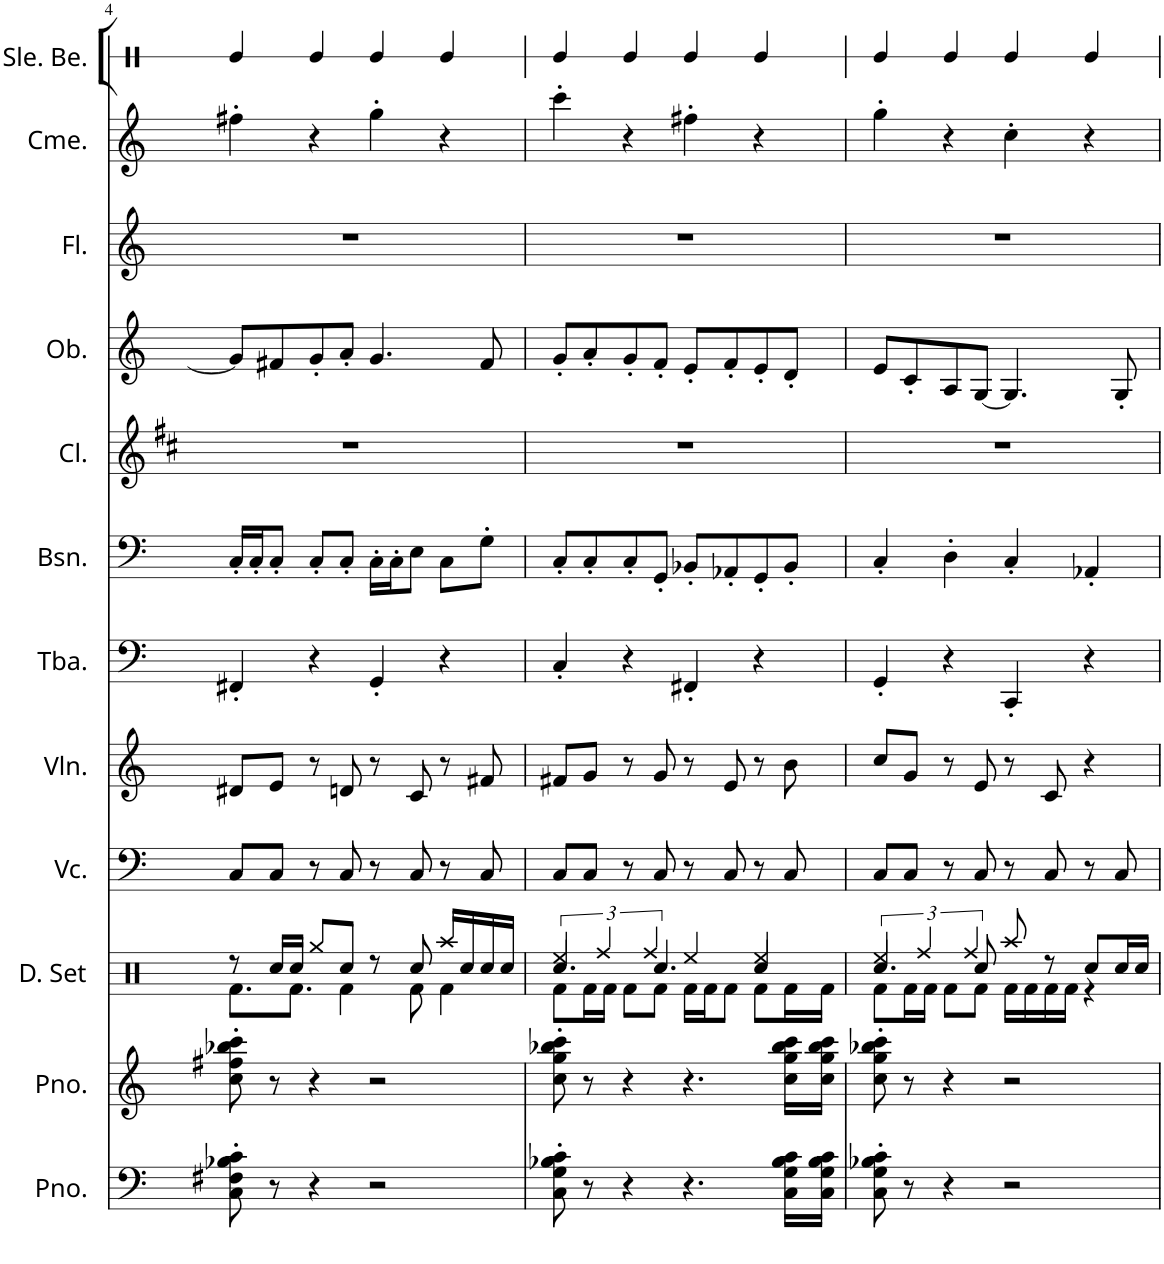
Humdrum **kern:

**kern	**kern	**kern	**kern	**kern	**kern	**kern	**kern	**kern	**kern	**kern	**kern
*part12	*part11	*part10	*part9	*part8	*part7	*part6	*part5	*part4	*part3	*part2	*part1
*staff12	*staff11	*staff10	*staff9	*staff8	*staff7	*staff6	*staff5	*staff4	*staff3	*staff2	*staff1
*I"Piano	*I"Piano	*I"Drumset	*I"Violoncello	*I"Violin	*I"Tuba	*I"Bassoon	*I"Clarinet	*I"Oboe	*I"Flute	*I"Chimes	*I"Sleigh Bells
*I'Pno.	*I'Pno.	*I'D. Set	*I'Vc.	*I'Vln.	*I'Tba.	*I'Bsn.	*I'Cl.	*I'Ob.	*I'Fl.	*I'Cme.	*I'Sle. Be.
!!LO:PB:g=z
*clefF4	*clefG2	*clefX	*clefF4	*clefG2	*clefF4	*clefF4	*clefG2	*clefG2	*clefG2	*clefG2	*clefX
*	*	*	*	*	*	*	*ITrd1c2	*	*	*	*
*k[]	*k[]	*k[]	*k[]	*k[]	*k[]	*k[]	*k[f#c#]	*k[]	*k[]	*k[]	*k[]
*M4/4	*M4/4	*M4/4	*M4/4	*M4/4	*M4/4	*M4/4	*M4/4	*M4/4	*M4/4	*M4/4	*M4/4
=4	=4	=4	=4	=4	=4	=4	=4	=4	=4	=4	=4
*	*	*^	*	*	*	*	*	*	*	*	*
8C\' 8F#X\' 8B-X\' 8c\'	8cc\' 8ff#X\' 8bb-X\' 8ccc\'	8r	8.Rf\L	8C/L	8d#X/L	4FF#X'/	16C'/LL	1r	8g/L]	1r	4ff#X'\	4Re/
.	.	.	.	.	.	.	16C'/J	.	.	.	.	.
8r	8r	16Rcc/LL	.	8C/J	8e/J	.	8C'/J	.	8f#X/	.	.	.
.	.	16Rcc/JJ	8.Rf\J	.	.	.	.	.	.	.	.	.
4r	4r	8Rgg/L	.	8r	8r	4r	8C'/L	.	8g'/	.	4r	4Re/
.	.	8Rcc/J	4Rf\	8C/	8dn/	.	8C'/J	.	8a'/J	.	.	.
2r	2r	8r	.	8r	8r	4GG'/	16C'\LL	.	4.g/	.	4gg'\	4Re/
.	.	.	.	.	.	.	16C'\J	.	.	.	.	.
.	.	8Rcc/	8Rf\	8C/	8c/	.	8E\J	.	.	.	.	.
.	.	16Raa/LL	4Rf\	8r	8r	4r	8C\L	.	.	.	4r	4Re/
.	.	16Rcc/	.	.	.	.	.	.	.	.	.	.
.	.	16Rcc/	.	8C/	8f#X/	.	8G'\J	.	8f#/	.	.	.
.	.	16Rcc/JJ	.	.	.	.	.	.	.	.	.	.
=5	=5	=5	=5	=5	=5	=5	=5	=5	=5	=5	=5	=5
*	*	*	*^	*	*	*	*	*	*	*	*	*
8C\' 8G\' 8B-X\' 8c\'	8cc\' 8gg\' 8bb-X\' 8ccc\'	4.Rcc/	8Rf\L	6Ree/	8C/L	8f#X/L	4C'/	8C'/L	1r	8g'/L	1r	4ccc'\	4Re/
8r	8r	.	16Rf\L	.	8C/J	8g/J	.	8C'/	.	8a'/	.	.	.
.	.	.	.	6Rff/	.	.	.	.	.	.	.	.	.
.	.	.	16Rf\JJ	.	.	.	.	.	.	.	.	.	.
4r	4r	.	8Rf\L	.	8r	8r	4r	8C'/	.	8g'/	.	4r	4Re/
.	.	.	.	6Rff/	.	.	.	.	.	.	.	.	.
.	.	4.Rcc/	8Rf\J	.	8C/	8g/	.	8GG'/J	.	8f'/J	.	.	.
4.r	4.r	.	16Rf\LL	4Ree/	8r	8r	4FF#X'/	8BB-X'/L	.	8e'/L	.	4ff#X'\	4Re/
.	.	.	16Rf\J	.	.	.	.	.	.	.	.	.	.
.	.	.	8Rf\J	.	8C/	8e/	.	8AA-X'/	.	8f'/	.	.	.
.	.	4Rcc/	8Rf\L	4Ree/	8r	8r	4r	8GG'/	.	8e'/	.	4r	4Re/
16C\ 16G\ 16B-\ 16c\LL	16cc\ 16gg\ 16bb-\ 16ccc\LL	.	16Rf\L	.	8C/	8b\	.	8BB-'/J	.	8d'/J	.	.	.
16C\ 16G\ 16B-\ 16c\JJ	16cc\ 16gg\ 16bb-\ 16ccc\JJ	.	16Rf\JJ	.	.	.	.	.	.	.	.	.	.
=6	=6	=6	=6	=6	=6	=6	=6	=6	=6	=6	=6	=6	=6
8C\' 8G\' 8B-X\' 8c\'	8cc\' 8gg\' 8bb-X\' 8ccc\'	4.Rcc/	8Rf\L	6Ree/	8C/L	8cc/L	4GG'/	4C'/	1r	8e/L	1r	4gg'\	4Re/
8r	8r	.	16Rf\L	.	8C/J	8g/J	.	.	.	8c'/	.	.	.
.	.	.	.	6Rff/	.	.	.	.	.	.	.	.	.
.	.	.	16Rf\JJ	.	.	.	.	.	.	.	.	.	.
4r	4r	.	8Rf\L	.	8r	8r	4r	4D'\	.	8A/	.	4r	4Re/
.	.	.	.	6Rff/	.	.	.	.	.	.	.	.	.
.	.	8Rcc/	8Rf\J	.	8C/	8e/	.	.	.	[8G/J	.	.	.
2r	2r	8Raa/	16Rf\LL	2ryy	8r	8r	4CC'/	4C'/	.	4.G/]	.	4cc'\	4Re/
.	.	.	16Rf\	.	.	.	.	.	.	.	.	.	.
.	.	8r	16Rf\	.	8C/	8c/	.	.	.	.	.	.	.
.	.	.	16Rf\JJ	.	.	.	.	.	.	.	.	.	.
.	.	8Rcc/L	4r	.	8r	4r	4r	4AA-X'/	.	.	.	4r	4Re/
.	.	16Rcc/L	.	.	8C/	.	.	.	.	8G'/	.	.	.
.	.	16Rcc/JJ	.	.	.	.	.	.	.	.	.	.	.
*	*	*v	*v	*v	*	*	*	*	*	*	*	*	*
=	=	=	=	=	=	=	=	=	=	=	=
*-	*-	*-	*-	*-	*-	*-	*-	*-	*-	*-	*-
